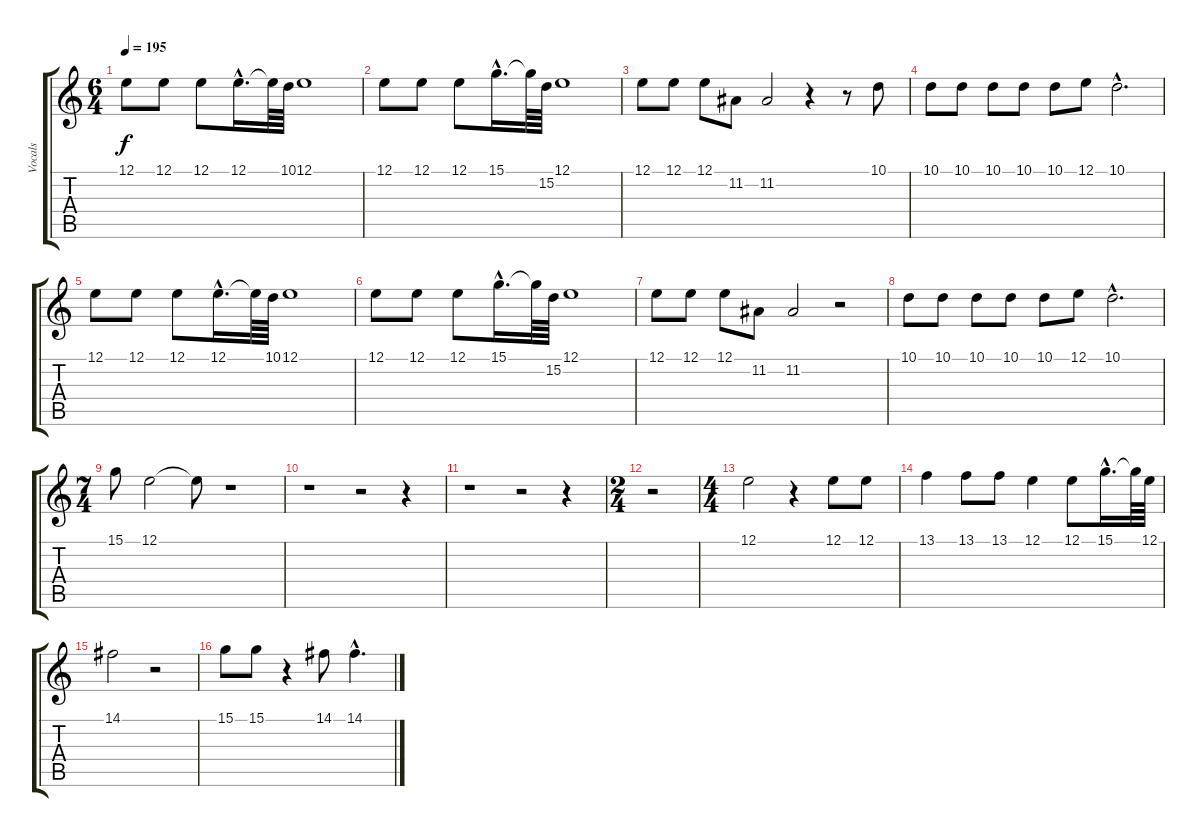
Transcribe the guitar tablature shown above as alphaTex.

\track ("Vocals" "Vocals") {instrument lead2sawtooth}
\staff {score tabs}
\tuning (E4 B3 G3 D3 A2 E2) {hide}
\ts (6 4)
\tempo 195
\clef g2
\ks c
12.1.8{dy f} 12.1.8 12.1.8 12.1{hac}.16{d} 12.1{t}.64 10.1.64 12.1.1 |
12.1.8 12.1.8 12.1.8 15.1{hac}.16{d} 15.1{t}.64 15.2.64 12.1.1 |
12.1.8 12.1.8 12.1.8 11.2.8 11.2.2 r.4 r.8 10.1.8 |
10.1.8 10.1.8 10.1.8 10.1.8 10.1.8 12.1.8 10.1{hac}.2{d} |
12.1.8 12.1.8 12.1.8 12.1{hac}.16{d} 12.1{t}.64 10.1.64 12.1.1 |
12.1.8 12.1.8 12.1.8 15.1{hac}.16{d} 15.1{t}.64 15.2.64 12.1.1 |
12.1.8 12.1.8 12.1.8 11.2.8 11.2.2 r.2 |
10.1.8 10.1.8 10.1.8 10.1.8 10.1.8 12.1.8 10.1{hac}.2{d} |
\ts (7 4)
15.1.8 12.1.2 12.1{t}.8 r.1 |
r.1 r.2 r.4 |
r.1 r.2 r.4 |
\ts (2 4)
r.2 |
\ts (4 4)
12.1.2 r.4 12.1.8 12.1.8 |
13.1.4 13.1.8 13.1.8 12.1.4 12.1.8 15.1{hac}.16{d} 15.1{t}.64 12.1.64 |
14.1.2 r.2 |
15.1.8 15.1.8 r.4 14.1.8 14.1{hac}.4{d}
